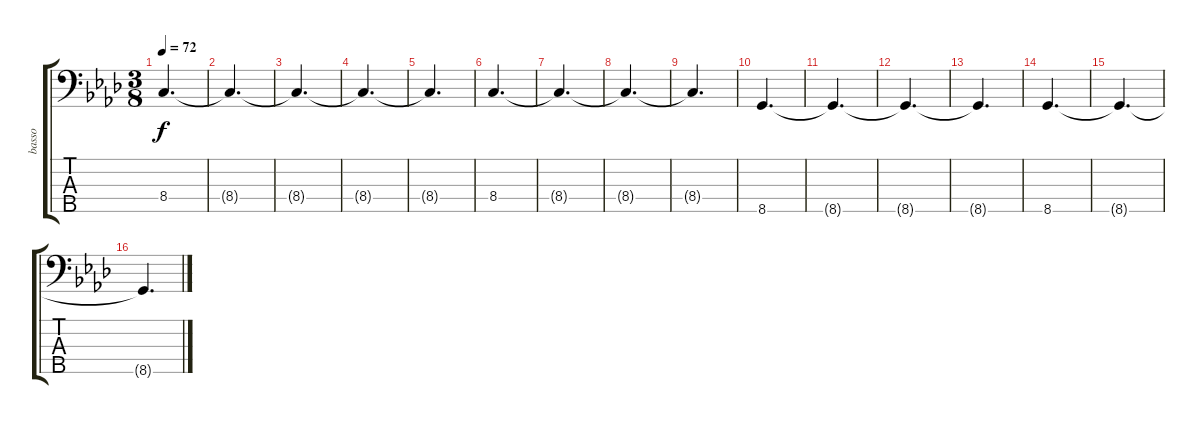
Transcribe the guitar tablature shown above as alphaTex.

\track ("basso" "basso") {instrument electricbassfinger}
\staff {score tabs}
\tuning (G2 D2 A1 E1 B0) {hide}
\ts (3 8)
\tempo 72
\clef f4
\ks fminor
8.4{t}.4{d dy f} |
8.4{t}.4{d} |
8.4{t}.4{d} |
8.4{t}.4{d} |
8.4{t}.4{d} |
8.4.4{d} |
8.4{t}.4{d} |
8.4{t}.4{d} |
8.4{t}.4{d} |
8.5.4{d} |
8.5{t}.4{d} |
8.5{t}.4{d} |
8.5{t}.4{d} |
8.5.4{d} |
8.5{t}.4{d} |
8.5{t}.4{d}
